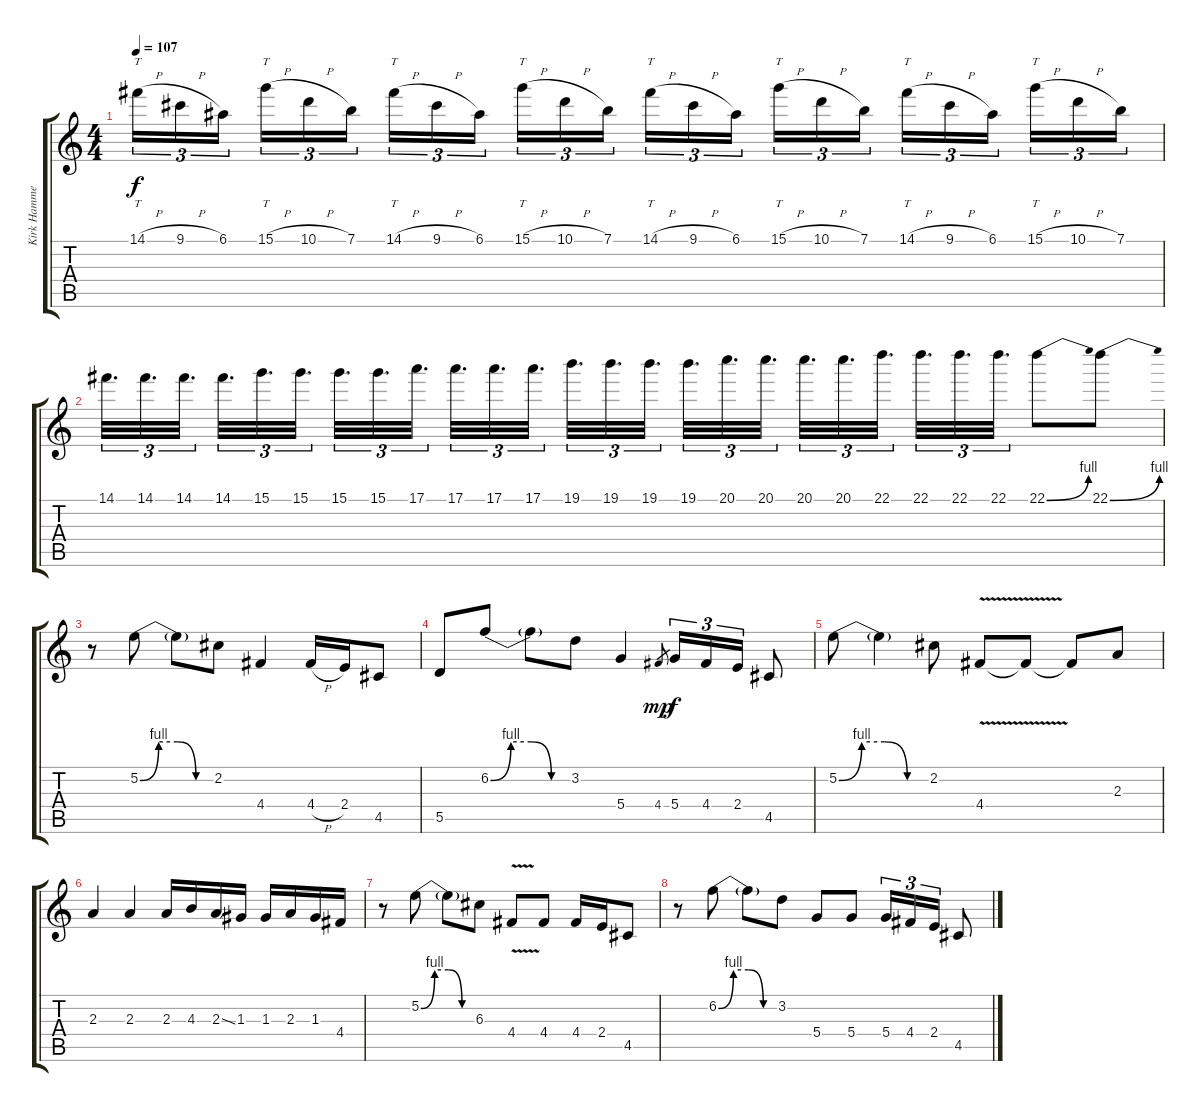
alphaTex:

\track ("Kirk Hammett" "Kirk Hamme") {instrument distortionguitar}
\staff {score tabs}
\tuning (E4 B3 G3 D3 A2 E2) {hide}
\ts (4 4)
\tempo 107
\clef g2
\ks c
14.1{h}.16{tt tu (3 2) dy f} 9.1{h}.16{tu (3 2)} 6.1.16{tu (3 2) beam splitsecondary} 15.1{h}.16{tt tu (3 2)} 10.1{h}.16{tu (3 2)} 7.1.16{tu (3 2)} 14.1{h}.16{tt tu (3 2)} 9.1{h}.16{tu (3 2)} 6.1.16{tu (3 2) beam splitsecondary} 15.1{h}.16{tt tu (3 2)} 10.1{h}.16{tu (3 2)} 7.1.16{tu (3 2)} 14.1{h}.16{tt tu (3 2)} 9.1{h}.16{tu (3 2)} 6.1.16{tu (3 2) beam splitsecondary} 15.1{h}.16{tt tu (3 2)} 10.1{h}.16{tu (3 2)} 7.1.16{tu (3 2)} 14.1{h}.16{tt tu (3 2)} 9.1{h}.16{tu (3 2)} 6.1.16{tu (3 2) beam splitsecondary} 15.1{h}.16{tt tu (3 2)} 10.1{h}.16{tu (3 2)} 7.1.16{tu (3 2)} |
14.1.32{d tu (3 2)} 14.1.32{d tu (3 2)} 14.1.32{d tu (3 2)} 14.1.32{d tu (3 2)} 15.1.32{d tu (3 2)} 15.1.32{d tu (3 2)} 15.1.32{d tu (3 2)} 15.1.32{d tu (3 2)} 17.1.32{d tu (3 2)} 17.1.32{d tu (3 2)} 17.1.32{d tu (3 2)} 17.1.32{d tu (3 2)} 19.1.32{d tu (3 2)} 19.1.32{d tu (3 2)} 19.1.32{d tu (3 2)} 19.1.32{d tu (3 2)} 20.1.32{d tu (3 2)} 20.1.32{d tu (3 2)} 20.1.32{d tu (3 2)} 20.1.32{d tu (3 2)} 22.1.32{d tu (3 2)} 22.1.32{d tu (3 2)} 22.1.32{d tu (3 2)} 22.1.32{d tu (3 2)} 22.1{be (bend 0 0 60 4)}.8 22.1{be (bend 0 0 60 4)}.8 |
r.8 5.2{be (custom 0 0 15 4 30 4 45 0 60 0)}.8 5.2{t}.8 2.2.8 4.4.4 4.4{h}.16 2.4.16 4.5.8 |
5.5.8 6.2{be (custom 0 0 15 4 30 4 45 0 60 0)}.8 6.2{t}.8 3.2.8 5.4.4 4.4.8{gr dy mp} 5.4.16{tu (3 2) dy f} 4.4.16{tu (3 2)} 2.4.16{tu (3 2)} 4.5.8 |
5.2{be (custom 0 0 15 4 30 4 45 0 60 0)}.8 5.2{t}.4 2.2.8 4.4{v}.8 4.4{t}.8 4.4{t}.8 2.3.8 |
2.3.4 2.3.4 2.3.16 4.3.16 2.3{ss}.16 1.3.16 1.3.16 2.3.16 1.3.16 4.4.16 |
r.8 5.2{be (custom 0 0 15 4 30 4 45 0 60 0)}.8 5.2{t}.8 6.3.8 4.4{v}.8 4.4.8 4.4.16 2.4.16 4.5.8 |
r.8 6.2{be (custom 0 0 15 4 30 4 45 0 60 0)}.8 6.2{t}.8 3.2.8 5.4.8 5.4.8 5.4.16{tu (3 2)} 4.4.16{tu (3 2)} 2.4.16{tu (3 2)} 4.5.8
